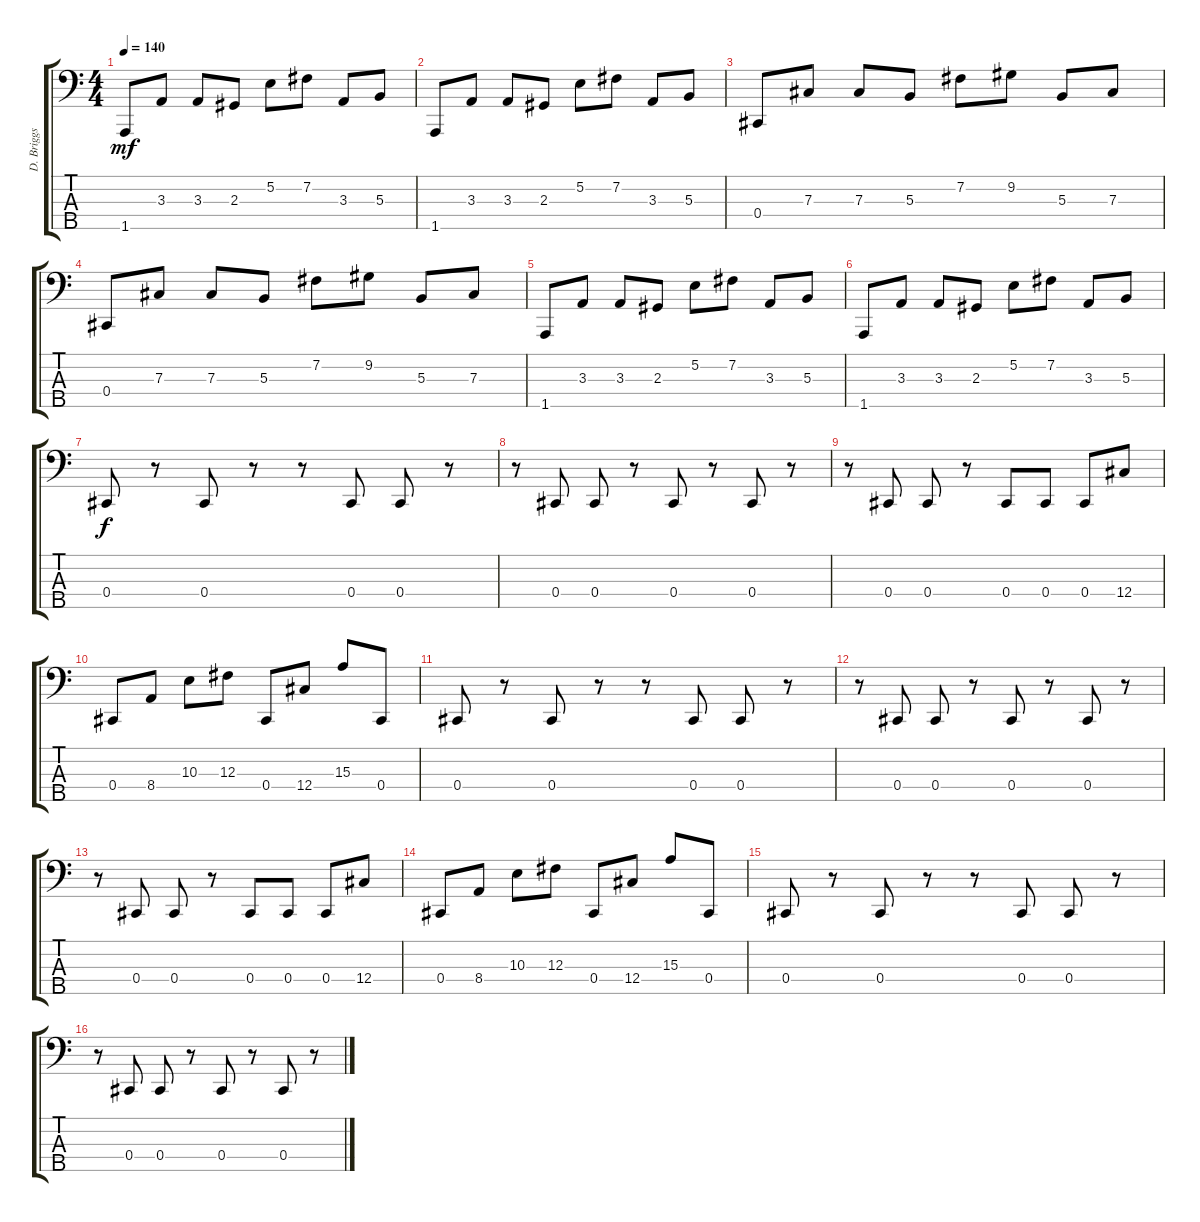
\track ("D. Briggs Bass" "D. Briggs ") {instrument electricbassfinger}
\staff {score tabs}
\tuning (E2 B1 Gb1 Db1 Ab0) {hide}
\ts (4 4)
\tempo 140
\clef f4
\ks c
1.5.8{dy mf} 3.3.8 3.3.8 2.3.8 5.2.8 7.2.8 3.3.8 5.3.8 |
1.5.8 3.3.8 3.3.8 2.3.8 5.2.8 7.2.8 3.3.8 5.3.8 |
0.4.8 7.3.8 7.3.8 5.3.8 7.2.8 9.2.8 5.3.8 7.3.8 |
0.4.8 7.3.8 7.3.8 5.3.8 7.2.8 9.2.8 5.3.8 7.3.8 |
1.5.8 3.3.8 3.3.8 2.3.8 5.2.8 7.2.8 3.3.8 5.3.8 |
1.5.8 3.3.8 3.3.8 2.3.8 5.2.8 7.2.8 3.3.8 5.3.8 |
0.4.8{dy f} r.8 0.4.8 r.8 r.8 0.4.8 0.4.8 r.8 |
r.8 0.4.8 0.4.8 r.8 0.4.8 r.8 0.4.8 r.8 |
r.8 0.4.8 0.4.8 r.8 0.4.8 0.4.8 0.4.8 12.4.8 |
0.4.8 8.4.8 10.3.8 12.3.8 0.4.8 12.4.8 15.3.8 0.4.8 |
0.4.8 r.8 0.4.8 r.8 r.8 0.4.8 0.4.8 r.8 |
r.8 0.4.8 0.4.8 r.8 0.4.8 r.8 0.4.8 r.8 |
r.8 0.4.8 0.4.8 r.8 0.4.8 0.4.8 0.4.8 12.4.8 |
0.4.8 8.4.8 10.3.8 12.3.8 0.4.8 12.4.8 15.3.8 0.4.8 |
0.4.8 r.8 0.4.8 r.8 r.8 0.4.8 0.4.8 r.8 |
r.8 0.4.8 0.4.8 r.8 0.4.8 r.8 0.4.8 r.8
